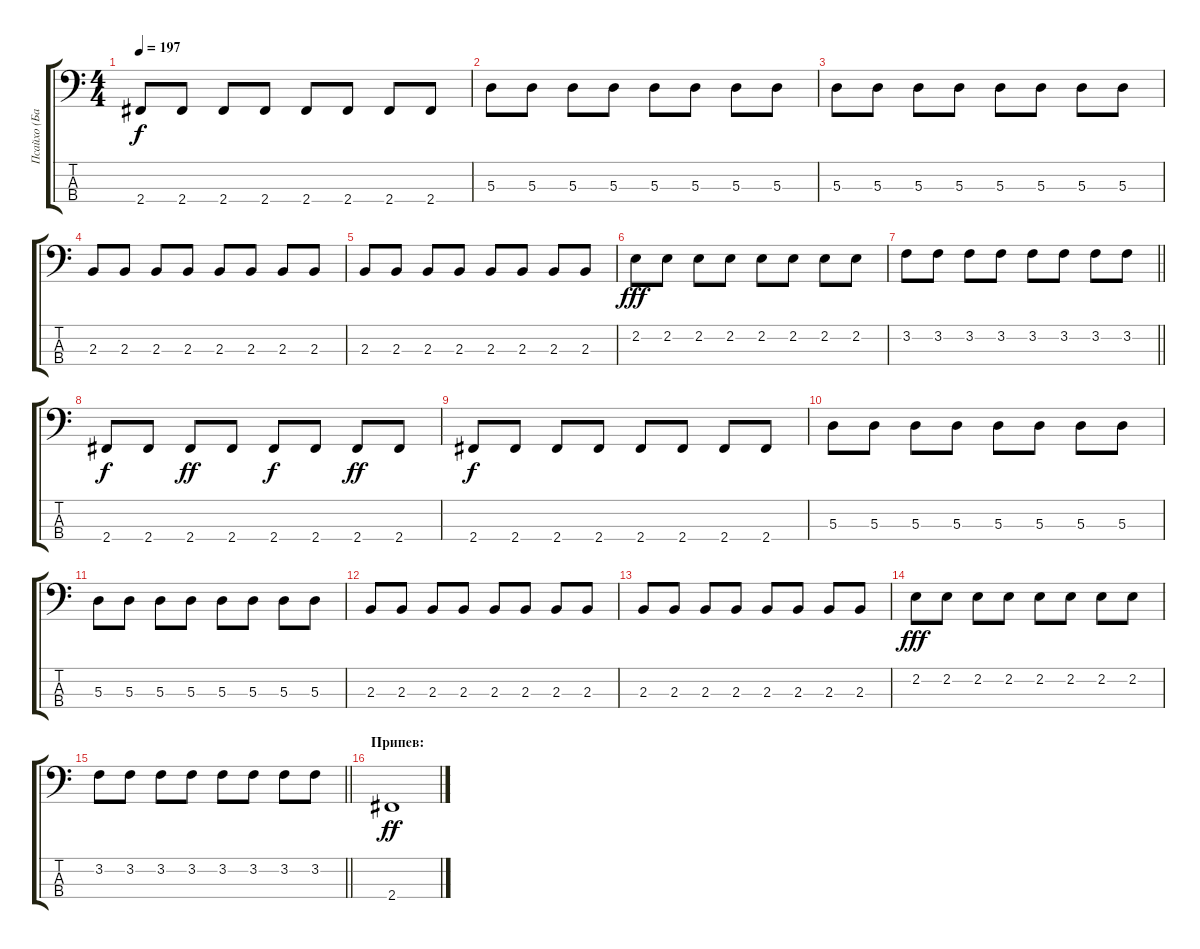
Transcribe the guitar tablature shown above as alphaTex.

\track ("Псайхо (Бас)" "Псайхо (Ба") {instrument electricbassfinger}
\staff {score tabs}
\tuning (G2 D2 A1 E1) {hide}
\ts (4 4)
\tempo 197
\clef f4
\ks c
2.4.8{dy f} 2.4.8 2.4.8 2.4.8 2.4.8 2.4.8 2.4.8 2.4.8 |
5.3.8 5.3.8 5.3.8 5.3.8 5.3.8 5.3.8 5.3.8 5.3.8 |
5.3.8 5.3.8 5.3.8 5.3.8 5.3.8 5.3.8 5.3.8 5.3.8 |
2.3.8 2.3.8 2.3.8 2.3.8 2.3.8 2.3.8 2.3.8 2.3.8 |
2.3.8 2.3.8 2.3.8 2.3.8 2.3.8 2.3.8 2.3.8 2.3.8 |
2.2.8{dy fff} 2.2.8 2.2.8 2.2.8 2.2.8 2.2.8 2.2.8 2.2.8 |
\barLineRight lightlight
3.2.8 3.2.8 3.2.8 3.2.8 3.2.8 3.2.8 3.2.8 3.2.8 |
2.4.8{dy f} 2.4.8 2.4.8{dy ff} 2.4.8 2.4.8{dy f} 2.4.8 2.4.8{dy ff} 2.4.8 |
2.4.8{dy f} 2.4.8 2.4.8 2.4.8 2.4.8 2.4.8 2.4.8 2.4.8 |
5.3.8 5.3.8 5.3.8 5.3.8 5.3.8 5.3.8 5.3.8 5.3.8 |
5.3.8 5.3.8 5.3.8 5.3.8 5.3.8 5.3.8 5.3.8 5.3.8 |
2.3.8 2.3.8 2.3.8 2.3.8 2.3.8 2.3.8 2.3.8 2.3.8 |
2.3.8 2.3.8 2.3.8 2.3.8 2.3.8 2.3.8 2.3.8 2.3.8 |
2.2.8{dy fff} 2.2.8 2.2.8 2.2.8 2.2.8 2.2.8 2.2.8 2.2.8 |
\barLineRight lightlight
3.2.8 3.2.8 3.2.8 3.2.8 3.2.8 3.2.8 3.2.8 3.2.8 |
\section ("" "Припев:")
2.4.1{dy ff}
